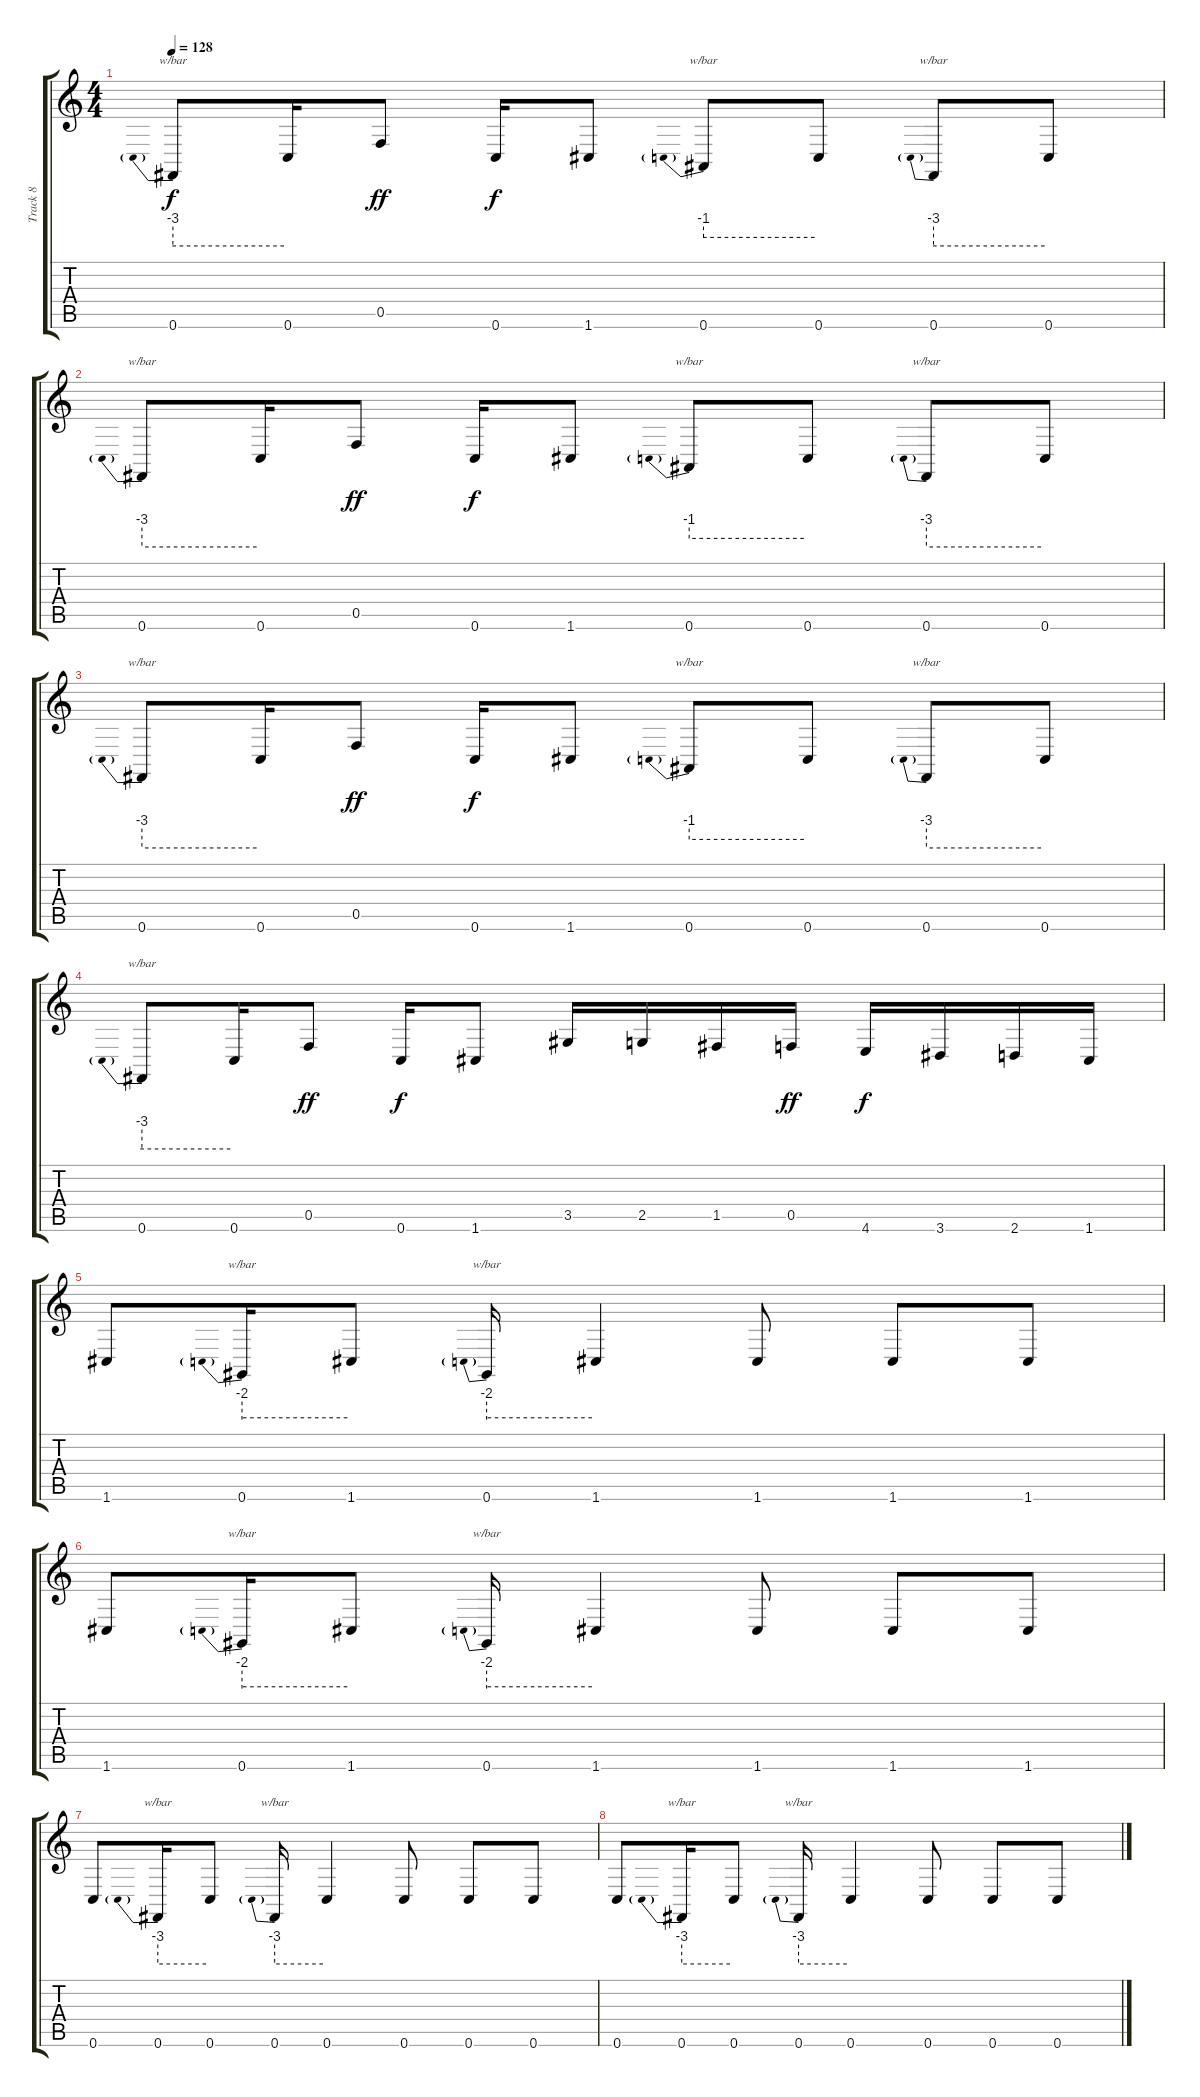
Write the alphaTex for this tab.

\track ("Track 8" "Track 8") {instrument electricbassfinger}
\staff {score tabs}
\tuning (C4 G3 Eb3 Bb2 F2 C2) {hide}
\ts (4 4)
\tempo 128
\clef g2
\ks c
0.6.8{tbe (predive default 0 -12 60 -12) dy f} 0.6.16 0.5.8{dy ff} 0.6.16{dy f} 1.6.8 0.6.8{tbe (predive default 0 -4 60 -4)} 0.6.8 0.6.8{tbe (predive default 0 -12 60 -12)} 0.6.8 |
0.6.8{tbe (predive default 0 -12 60 -12)} 0.6.16 0.5.8{dy ff} 0.6.16{dy f} 1.6.8 0.6.8{tbe (predive default 0 -4 60 -4)} 0.6.8 0.6.8{tbe (predive default 0 -12 60 -12)} 0.6.8 |
0.6.8{tbe (predive default 0 -12 60 -12)} 0.6.16 0.5.8{dy ff} 0.6.16{dy f} 1.6.8 0.6.8{tbe (predive default 0 -4 60 -4)} 0.6.8 0.6.8{tbe (predive default 0 -12 60 -12)} 0.6.8 |
0.6.8{tbe (predive default 0 -12 60 -12)} 0.6.16 0.5.8{dy ff} 0.6.16{dy f} 1.6.8 3.5.16 2.5.16 1.5.16 0.5.16{dy ff} 4.6.16{dy f} 3.6.16 2.6.16 1.6.16 |
1.6.8 0.6.16{tbe (predive default 0 -8 60 -8)} 1.6.8 0.6.16{tbe (predive default 0 -8 60 -8)} 1.6.4 1.6.8 1.6.8 1.6.8 |
1.6.8 0.6.16{tbe (predive default 0 -8 60 -8)} 1.6.8 0.6.16{tbe (predive default 0 -8 60 -8)} 1.6.4 1.6.8 1.6.8 1.6.8 |
0.6.8 0.6.16{tbe (predive default 0 -12 60 -12)} 0.6.8 0.6.16{tbe (predive default 0 -12 60 -12)} 0.6.4 0.6.8 0.6.8 0.6.8 |
0.6.8 0.6.16{tbe (predive default 0 -12 60 -12)} 0.6.8 0.6.16{tbe (predive default 0 -12 60 -12)} 0.6.4 0.6.8 0.6.8 0.6.8
